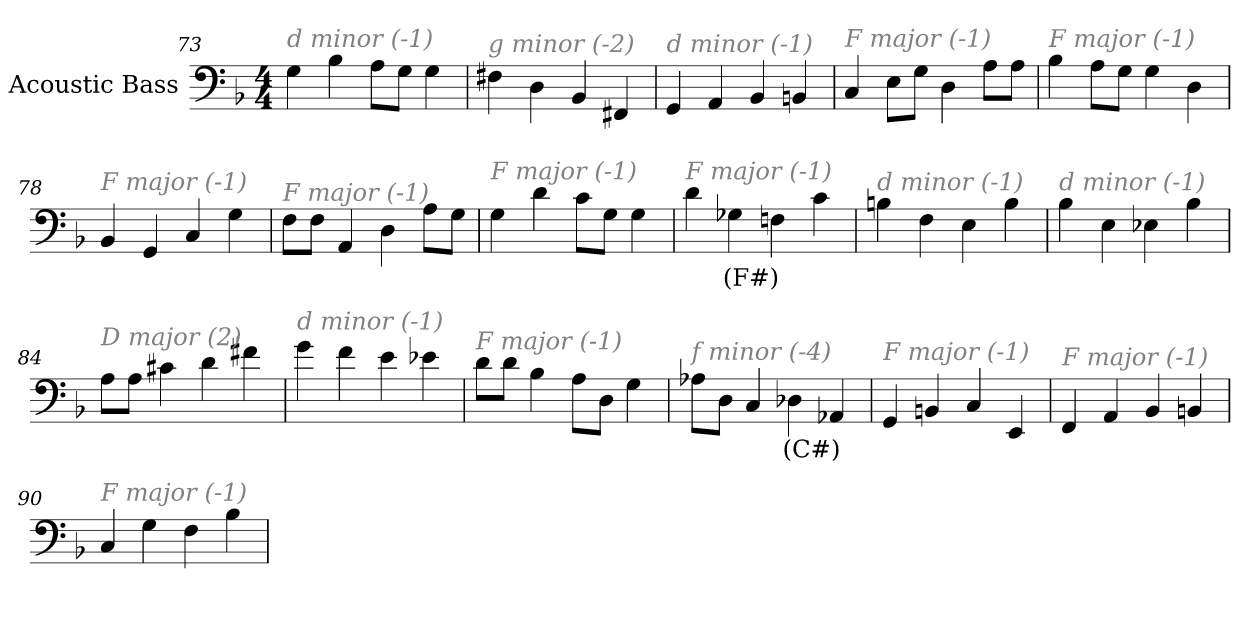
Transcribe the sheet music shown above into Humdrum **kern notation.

**kern	**text
*part1	*part1
*staff1	*staff1
*I"Acoustic Bass	*
*clefF4	*
*ITrd7c12	*
*k[b-]	*
*F:	*
*M4/4	*
=73	=73
!LO:TX:i:color=#808080:t=d minor (-1)	!
4GG	.
4BB-	.
8AAL	.
8GGJ	.
4GG	.
=74	=74
!LO:TX:i:color=#808080:t=g minor (-2)	!
4FF#X	.
4DD	.
4BBB-	.
4FFF#X	.
=75	=75
!LO:TX:i:color=#808080:t=d minor (-1)	!
4GGG	.
4AAA	.
4BBB-	.
4BBBn	.
=76	=76
!LO:TX:i:color=#808080:t=F major (-1)	!
4CC	.
8EEL	.
8GGJ	.
4DD	.
8AAL	.
8AAJ	.
=77	=77
!LO:TX:i:color=#808080:t=F major (-1)	!
4BB-	.
8AAL	.
8GGJ	.
4GG	.
4DD	.
=78	=78
!LO:TX:i:color=#808080:t=F major (-1)	!
4BBB-	.
4GGG	.
4CC	.
4GG	.
=79	=79
!LO:TX:i:color=#808080:t=F major (-1)	!
8FFL	.
8FFJ	.
4AAA	.
4DD	.
8AAL	.
8GGJ	.
=80	=80
!LO:TX:i:color=#808080:t=F major (-1)	!
4GG	.
4D	.
8CL	.
8GGJ	.
4GG	.
=81	=81
!LO:TX:i:color=#808080:t=F major (-1)	!
4D	.
4GG-Xi	(F#)
4FFn	.
4C	.
=82	=82
!LO:TX:i:color=#808080:t=d minor (-1)	!
4BBn	.
4FF	.
4EE	.
4BB	.
=83	=83
!LO:TX:i:color=#808080:t=d minor (-1)	!
4BB-	.
4EE	.
4EE-X	.
4BB-	.
=84	=84
!LO:TX:i:color=#808080:t=D major (2)	!
8AAL	.
8AAJ	.
4C#X	.
4D	.
4F#X	.
=85	=85
!LO:TX:i:color=#808080:t=d minor (-1)	!
4G	.
4F	.
4E	.
4E-X	.
=86	=86
!LO:TX:i:color=#808080:t=F major (-1)	!
8DL	.
8DJ	.
4BB-	.
8AAL	.
8DDJ	.
4GG	.
=87	=87
!LO:TX:i:color=#808080:t=f minor (-4)	!
8AA-XL	.
8DDJ	.
4CC	.
4DD-Xi	(C#)
4AAA-X	.
=88	=88
!LO:TX:i:color=#808080:t=F major (-1)	!
4GGG	.
4BBBn	.
4CC	.
4EEE	.
=89	=89
!LO:TX:i:color=#808080:t=F major (-1)	!
4FFF	.
4AAA	.
4BBB-	.
4BBBn	.
=90	=90
!LO:TX:i:color=#808080:t=F major (-1)	!
4CC	.
4GG	.
4FF	.
4BB-	.
=	=
*-	*-
